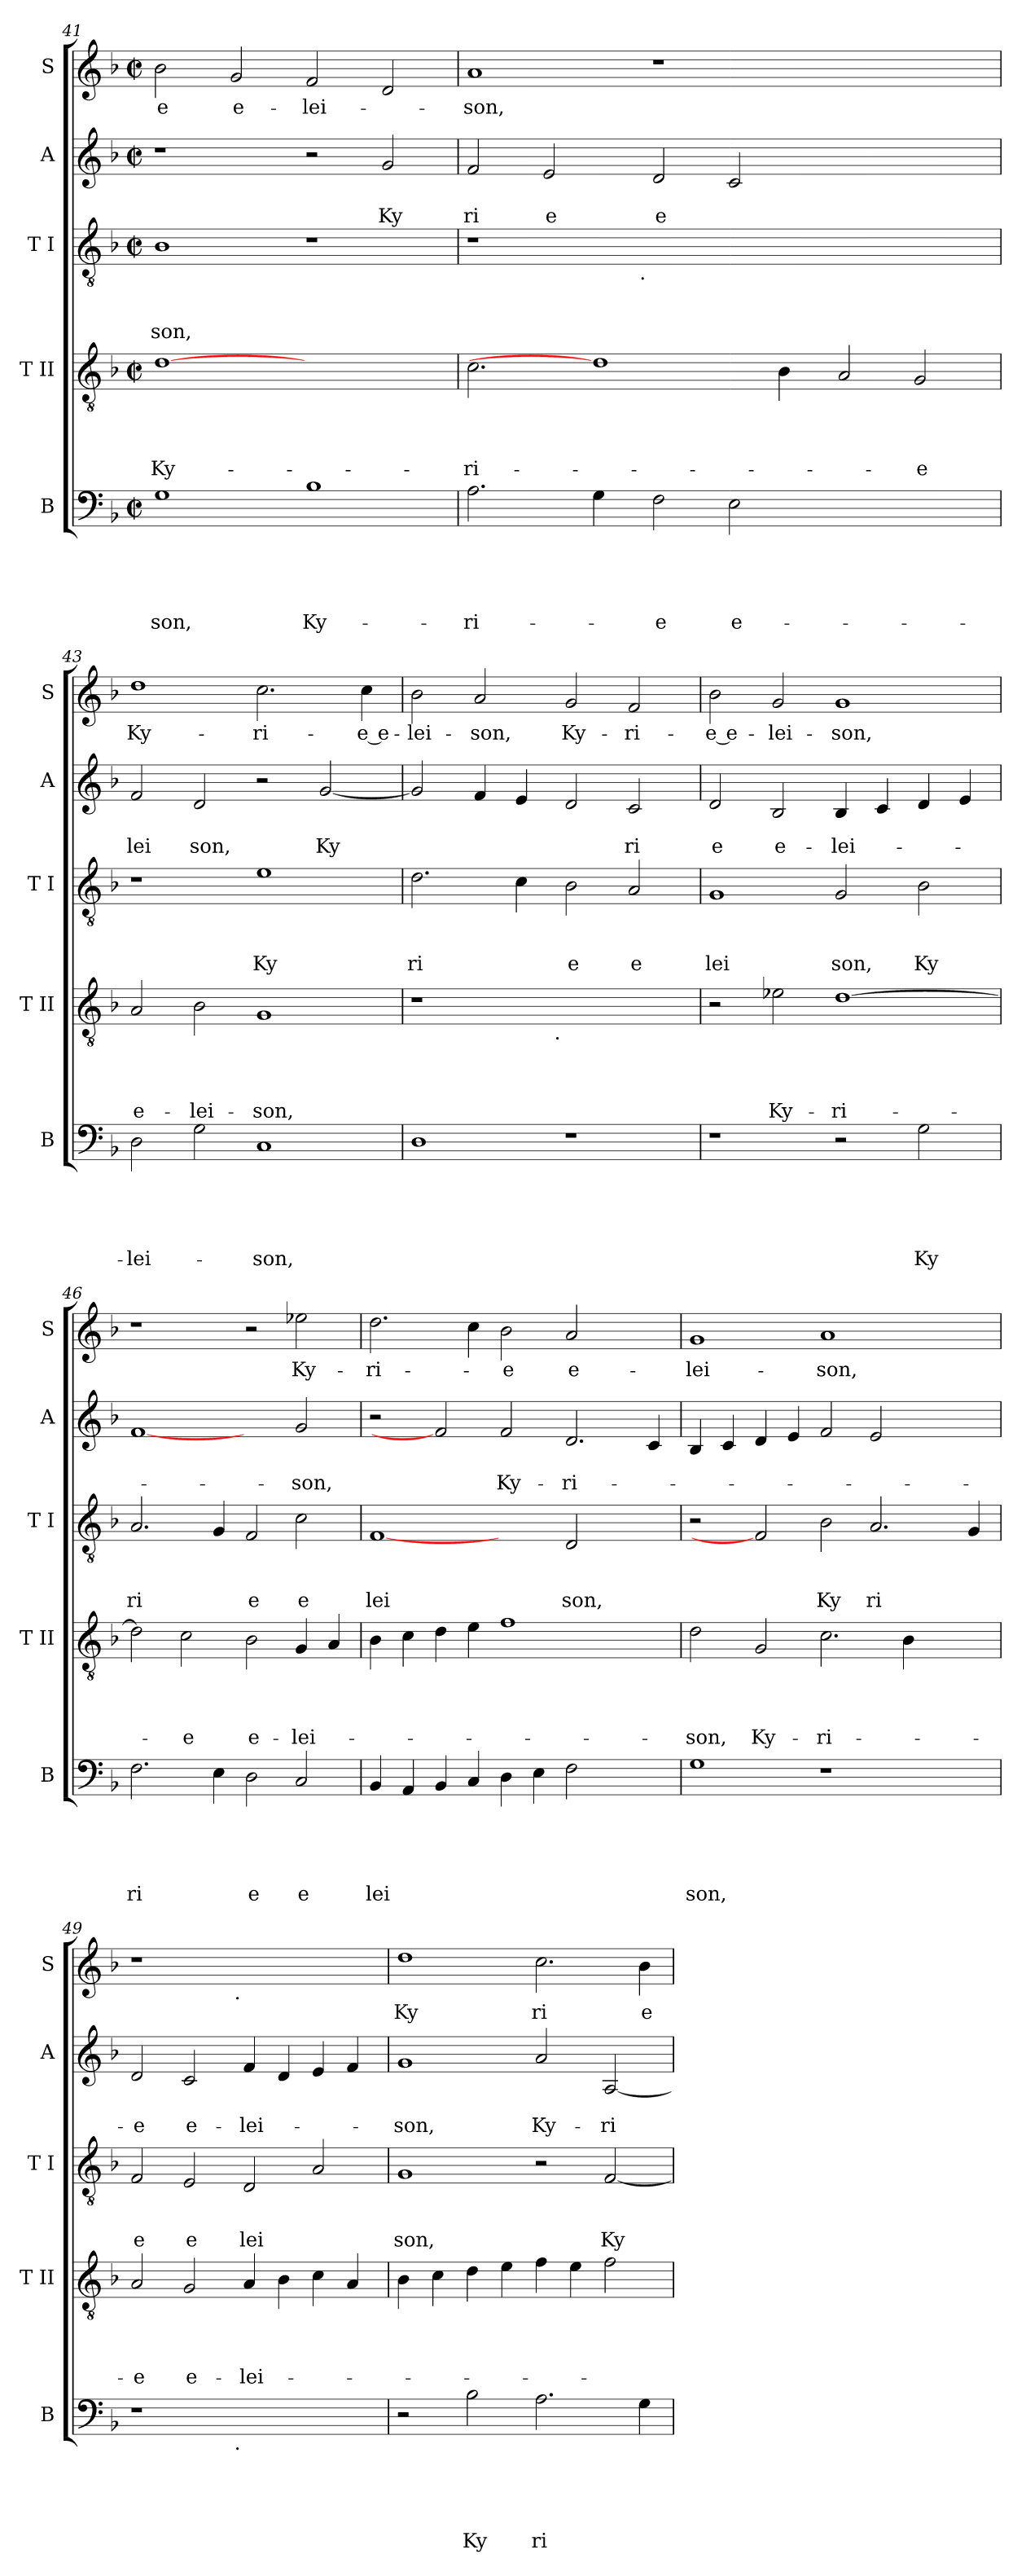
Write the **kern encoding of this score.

**kern	**text	**text	**text	**text	**text	**kern	**text	**text	**text	**text	**kern	**text	**text	**text	**kern	**text	**text	**kern	**text
*part5	*part5	*part5	*part5	*part5	*part5	*part4	*part4	*part4	*part4	*part4	*part3	*part3	*part3	*part3	*part2	*part2	*part2	*part1	*part1
*staff5	*staff5	*staff5	*staff5	*staff5	*staff5	*staff4	*staff4	*staff4	*staff4	*staff4	*staff3	*staff3	*staff3	*staff3	*staff2	*staff2	*staff2	*staff1	*staff1
*I"B	*	*	*	*	*	*I"T II	*	*	*	*	*I"T I	*	*	*	*I"A	*	*	*I"S	*
*I'B	*	*	*	*	*	*I'T II	*	*	*	*	*I'T I	*	*	*	*I'A	*	*	*I'S	*
*clefF4	*	*	*	*	*	*clefGv2	*	*	*	*	*clefGv2	*	*	*	*clefG2	*	*	*clefG2	*
*k[b-]	*	*	*	*	*	*k[b-]	*	*	*	*	*k[b-]	*	*	*	*k[b-]	*	*	*k[b-]	*
*F:	*	*	*	*	*	*F:	*	*	*	*	*F:	*	*	*	*F:	*	*	*F:	*
*M2/2	*	*	*	*	*	*M2/2	*	*	*	*	*M2/2	*	*	*	*M2/2	*	*	*M2/2	*
*met(c|)	*	*	*	*	*	*met(c|)	*	*	*	*	*met(c|)	*	*	*	*met(c|)	*	*	*met(c|)	*
=41	=41	=41	=41	=41	=41	=41	=41	=41	=41	=41	=41	=41	=41	=41	=41	=41	=41	=41	=41
!	!	!	!	!	!LO:LY:b	!	!	!	!	!LO:LY:b	!	!	!	!LO:LY:b	!	!	!	!	!LO:LY:b
1G	.	.	.	.	-son,	[1d	.	.	.	Ky-	1B-	.	.	son,	1r	.	.	2b-\	-e
!	!	!	!	!	!	!	!	!	!	!	!	!	!	!	!	!	!	!	!LO:LY:b
.	.	.	.	.	.	.	.	.	.	.	.	.	.	.	.	.	.	2g/	e-
!	!	!	!	!	!LO:LY:b	!	!	!	!	!	!	!	!	!	!	!	!	!	!LO:LY:b
1B-	.	.	.	.	Ky-	1ryy	.	.	.	.	1r	.	.	.	2r	.	.	2f/	-lei-
!	!	!	!	!	!	!	!	!	!	!	!	!	!	!	!	!	!LO:LY:b	!	!
.	.	.	.	.	.	.	.	.	.	.	.	.	.	.	2g/	.	Ky	2d/	.
=42	=42	=42	=42	=42	=42	=42	=42	=42	=42	=42	=42	=42	=42	=42	=42	=42	=42	=42	=42
!	!	!	!	!	!LO:LY:b	!	!	!	!	!LO:LY:b	!	!	!	!	!	!	!LO:LY:b	!	!LO:LY:b
*	*	*	*	*	*	*	*	*	*	*	*^	*	*	*	*	*	*	*	*
2.A\	.	.	.	.	-ri-	2.c\	.	.	.	-ri-	1r	2ryy	.	.	.	2f/	.	ri	1a	-son,
!	!	!	!	!	!	!	!	!	!	!	!	!	!	!	!	!	!	!LO:LY:b	!	!
.	.	.	.	.	.	.	.	.	.	.	.	4...ryy	.	.	.	2e/	.	e	.	.
4G\	.	.	.	.	.	1d]	.	.	.	.	.	.	.	.	.	.	.	.	.	.
!	!	!	!	!	!	!	!	!	!	!	!	!LO:TX:b:t=.	!	!	!	!	!	!	!	!
.	.	.	.	.	.	.	.	.	.	.	.	1ryy	.	.	.	.	.	.	.	.
!	!	!	!	!	!LO:LY:b	!	!	!	!	!	!	!	!	!	!	!	!	!LO:LY:b	!	!
2F\	.	.	.	.	-e	.	.	.	.	.	0ryy	.	.	.	.	2d/	.	e	1r	.
!	!	!	!	!	!LO:LY:b	!	!	!	!	!	!	!	!	!	!	!	!	!	!	!
2E\	.	.	.	.	e-	.	.	.	.	.	.	.	.	.	.	2c/	.	.	.	.
.	.	.	.	.	.	4B-\	.	.	.	.	.	.	.	.	.	.	.	.	.	.
.	.	.	.	.	.	.	.	.	.	.	.	1ryy	.	.	.	.	.	.	.	.
1ryy	.	.	.	.	.	2A/	.	.	.	.	.	.	.	.	.	1ryy	.	.	1ryy	.
!	!	!	!	!	!	!	!	!	!	!LO:LY:b	!	!	!	!	!	!	!	!	!	!
.	.	.	.	.	.	2G/	.	.	.	-e	.	.	.	.	.	.	.	.	.	.
.	.	.	.	.	.	.	.	.	.	.	.	32ryy	.	.	.	.	.	.	.	.
=43	=43	=43	=43	=43	=43	=43	=43	=43	=43	=43	=43	=43	=43	=43	=43	=43	=43	=43	=43	=43
!	!	!	!	!	!LO:LY:b	!	!	!	!	!LO:LY:b	!	!	!	!	!	!	!	!LO:LY:b	!	!LO:LY:b
*	*	*	*	*	*	*	*	*	*	*	*v	*v	*	*	*	*	*	*	*	*
2D\	.	.	.	.	-lei-	2A/	.	.	.	e-	1r	.	.	.	2f/	.	lei	1dd	Ky-
!	!	!	!	!	!	!	!	!	!	!LO:LY:b	!	!	!	!	!	!	!LO:LY:b	!	!
2G\	.	.	.	.	.	2B-\	.	.	.	-lei-	.	.	.	.	2d/	.	son,	.	.
!	!	!	!	!	!LO:LY:b	!	!	!	!	!LO:LY:b	!	!	!	!LO:LY:b	!	!	!	!	!LO:LY:b
1C	.	.	.	.	-son,	1G	.	.	.	-son,	1e	.	.	Ky	2r	.	.	2.cc\	-ri-
!	!	!	!	!	!	!	!	!	!	!	!	!	!	!	!	!	!LO:LY:b	!	!
.	.	.	.	.	.	.	.	.	.	.	.	.	.	.	[<2g/	.	Ky	.	.
!	!	!	!	!	!	!	!	!	!	!	!	!	!	!	!	!	!	!	!LO:LY:b:rj
.	.	.	.	.	.	.	.	.	.	.	.	.	.	.	.	.	.	4cc\	-e e-
=44	=44	=44	=44	=44	=44	=44	=44	=44	=44	=44	=44	=44	=44	=44	=44	=44	=44	=44	=44
!	!	!	!	!	!	!	!	!	!	!	!	!	!	!LO:LY:b	!	!	!	!	!LO:LY:b
*	*	*	*	*	*	*^	*	*	*	*	*	*	*	*	*	*	*	*	*
1D	.	.	.	.	.	1r	2ryy	.	.	.	.	2.d\	.	.	ri	2g/]	.	.	2b-\	-lei-
!	!	!	!	!	!	!	!	!	!	!	!	!	!	!	!	!	!	!	!	!LO:LY:b
.	.	.	.	.	.	.	4...ryy	.	.	.	.	.	.	.	.	4f/	.	.	2a/	-son,
.	.	.	.	.	.	.	.	.	.	.	.	4c\	.	.	.	4e/	.	.	.	.
!	!	!	!	!	!	!	!LO:TX:b:t=.	!	!	!	!	!	!	!	!	!	!	!	!	!
.	.	.	.	.	.	.	1ryy	.	.	.	.	.	.	.	.	.	.	.	.	.
!	!	!	!	!	!	!	!	!	!	!	!	!	!	!	!LO:LY:b	!	!	!	!	!LO:LY:b
1r	.	.	.	.	.	1ryy	.	.	.	.	.	2B-\	.	.	e	2d/	.	.	2g/	Ky-
!	!	!	!	!	!	!	!	!	!	!	!	!	!	!	!LO:LY:b	!	!	!LO:LY:b	!	!LO:LY:b
.	.	.	.	.	.	.	.	.	.	.	.	2A/	.	.	e	2c/	.	ri	2f/	-ri-
.	.	.	.	.	.	.	32ryy	.	.	.	.	.	.	.	.	.	.	.	.	.
!!LO:LB:g=z
=45	=45	=45	=45	=45	=45	=45	=45	=45	=45	=45	=45	=45	=45	=45	=45	=45	=45	=45	=45	=45
!	!	!	!	!	!	!	!	!	!	!	!	!	!	!	!LO:LY:b	!	!	!LO:LY:b	!	!LO:LY:b:rj
*	*	*	*	*	*	*v	*v	*	*	*	*	*	*	*	*	*	*	*	*	*
1r	.	.	.	.	.	2r	.	.	.	.	1G	.	.	lei	2d/	.	e	2b-\	-e e-
!	!	!	!	!	!	!	!	!	!	!LO:LY:b	!	!	!	!	!	!	!LO:LY:b	!	!LO:LY:b
.	.	.	.	.	.	2e-X\	.	.	.	Ky-	.	.	.	.	2B-/	.	e-	2g/	-lei-
!	!	!	!	!	!	!	!	!	!	!LO:LY:b	!	!	!	!LO:LY:b	!	!	!LO:LY:b	!	!LO:LY:b
2r	.	.	.	.	.	[>1d	.	.	.	-ri-	2G/	.	.	son,	4B-/	.	-lei-	1g	-son,
.	.	.	.	.	.	.	.	.	.	.	.	.	.	.	4c/	.	.	.	.
!	!	!	!	!	!LO:LY:b	!	!	!	!	!	!	!	!	!LO:LY:b	!	!	!	!	!
2G\	.	.	.	.	Ky	.	.	.	.	.	2B-\	.	.	Ky	4d/	.	.	.	.
.	.	.	.	.	.	.	.	.	.	.	.	.	.	.	4e/	.	.	.	.
=46	=46	=46	=46	=46	=46	=46	=46	=46	=46	=46	=46	=46	=46	=46	=46	=46	=46	=46	=46
!	!	!	!	!	!LO:LY:b	!	!	!	!	!	!	!	!	!LO:LY:b	!	!	!	!	!
2.F\	.	.	.	.	ri	2d\]	.	.	.	.	2.A/	.	.	ri	[1f	.	.	1r	.
!	!	!	!	!	!	!	!	!	!	!LO:LY:b	!	!	!	!	!	!	!	!	!
.	.	.	.	.	.	2c\	.	.	.	-e	.	.	.	.	.	.	.	.	.
4E\	.	.	.	.	.	.	.	.	.	.	4G/	.	.	.	.	.	.	.	.
!	!	!	!	!	!LO:LY:b	!	!	!	!	!LO:LY:b	!	!	!	!LO:LY:b	!	!	!	!	!
2D\	.	.	.	.	e	2B-\	.	.	.	e-	2F/	.	.	e	2ryy	.	.	2r	.
!	!	!	!	!	!LO:LY:b	!	!	!	!	!LO:LY:b	!	!	!	!LO:LY:b	!	!	!LO:LY:b	!	!LO:LY:b
2C/	.	.	.	.	e	4G/	.	.	.	-lei-	2c\	.	.	e	2g/	.	-son,	2ee-X\	Ky-
.	.	.	.	.	.	4A/	.	.	.	.	.	.	.	.	.	.	.	.	.
=47	=47	=47	=47	=47	=47	=47	=47	=47	=47	=47	=47	=47	=47	=47	=47	=47	=47	=47	=47
!	!	!	!	!	!LO:LY:b	!	!	!	!	!	!	!	!	!LO:LY:b	!	!	!	!	!LO:LY:b
4BB-/	.	.	.	.	lei	4B-\	.	.	.	.	[1F	.	.	lei	2r	.	.	2.dd\	-ri-
4AA/	.	.	.	.	.	4c\	.	.	.	.	.	.	.	.	.	.	.	.	.
4BB-/	.	.	.	.	.	4d\	.	.	.	.	.	.	.	.	2f]	.	.	.	.
4C/	.	.	.	.	.	4e\	.	.	.	.	.	.	.	.	.	.	.	4cc\	.
!	!	!	!	!	!	!	!	!	!	!	!	!	!	!	!	!	!LO:LY:b	!	!LO:LY:b
4D\	.	.	.	.	.	1f	.	.	.	.	2ryy	.	.	.	2f/	.	Ky-	2b-\	-e
4E\	.	.	.	.	.	.	.	.	.	.	.	.	.	.	.	.	.	.	.
!	!	!	!	!	!	!	!	!	!	!	!	!	!	!LO:LY:b	!	!	!LO:LY:b	!	!LO:LY:b
2F\	.	.	.	.	.	.	.	.	.	.	2D/	.	.	son,	2.d/	.	-ri-	2a/	e-
2ryy	.	.	.	.	.	2ryy	.	.	.	.	2ryy	.	.	.	.	.	.	2ryy	.
.	.	.	.	.	.	.	.	.	.	.	.	.	.	.	4c/	.	.	.	.
=48	=48	=48	=48	=48	=48	=48	=48	=48	=48	=48	=48	=48	=48	=48	=48	=48	=48	=48	=48
!	!	!	!	!	!LO:LY:b	!	!	!	!	!LO:LY:b	!	!	!	!	!	!	!	!	!LO:LY:b
1G	.	.	.	.	son,	2d\	.	.	.	-son,	2r	.	.	.	4B-/	.	.	1g	-lei-
.	.	.	.	.	.	.	.	.	.	.	.	.	.	.	4c/	.	.	.	.
!	!	!	!	!	!	!	!	!	!	!LO:LY:b	!	!	!	!	!	!	!	!	!
.	.	.	.	.	.	2G/	.	.	.	Ky-	2F]	.	.	.	4d/	.	.	.	.
.	.	.	.	.	.	.	.	.	.	.	.	.	.	.	4e/	.	.	.	.
!	!	!	!	!	!	!	!	!	!	!LO:LY:b	!	!	!	!LO:LY:b	!	!	!	!	!LO:LY:b
1r	.	.	.	.	.	2.c\	.	.	.	-ri-	2B-\	.	.	Ky	2f/	.	.	1a	-son,
!	!	!	!	!	!	!	!	!	!	!	!	!	!	!LO:LY:b	!	!	!	!	!
.	.	.	.	.	.	.	.	.	.	.	2.A/	.	.	ri	2e/	.	.	.	.
.	.	.	.	.	.	4B-\	.	.	.	.	.	.	.	.	.	.	.	.	.
2ryy	.	.	.	.	.	2ryy	.	.	.	.	.	.	.	.	2ryy	.	.	2ryy	.
.	.	.	.	.	.	.	.	.	.	.	4G/	.	.	.	.	.	.	.	.
=49	=49	=49	=49	=49	=49	=49	=49	=49	=49	=49	=49	=49	=49	=49	=49	=49	=49	=49	=49
!	!	!	!	!	!	!	!	!	!	!LO:LY:b	!	!	!	!LO:LY:b	!	!	!LO:LY:b	!	!
*^	*	*	*	*	*	*	*	*	*	*	*	*	*	*	*	*	*	*^	*
1r	2ryy	.	.	.	.	.	2A/	.	.	.	-e	2F/	.	.	e	2d/	.	-e	1r	2ryy	.
!	!	!	!	!	!	!	!	!	!	!	!LO:LY:b	!	!	!	!LO:LY:b	!	!	!LO:LY:b	!	!	!
.	4...ryy	.	.	.	.	.	2G/	.	.	.	e-	2E/	.	.	e	2c/	.	e-	.	4...ryy	.
!	!	!	!	!	!	!	!	!	!	!	!	!	!	!	!	!	!	!	!	!LO:TX:b:t=.	!
!	!LO:TX:b:t=.	!	!	!	!	!	!	!	!	!	!	!	!	!	!	!	!	!	!	!	!
.	1ryy	.	.	.	.	.	.	.	.	.	.	.	.	.	.	.	.	.	.	1ryy	.
!	!	!	!	!	!	!	!	!	!	!	!LO:LY:b	!	!	!	!LO:LY:b	!	!	!LO:LY:b	!	!	!
1ryy	.	.	.	.	.	.	4A/	.	.	.	-lei-	2D/	.	.	lei	4f/	.	-lei-	1ryy	.	.
.	.	.	.	.	.	.	4B-\	.	.	.	.	.	.	.	.	4d/	.	.	.	.	.
.	.	.	.	.	.	.	4c\	.	.	.	.	2A/	.	.	.	4e/	.	.	.	.	.
.	.	.	.	.	.	.	4A/	.	.	.	.	.	.	.	.	4f/	.	.	.	.	.
.	32ryy	.	.	.	.	.	.	.	.	.	.	.	.	.	.	.	.	.	.	32ryy	.
!!LO:PB:g=z
=50	=50	=50	=50	=50	=50	=50	=50	=50	=50	=50	=50	=50	=50	=50	=50	=50	=50	=50	=50	=50	=50
!	!	!	!	!	!	!	!	!	!	!	!	!	!	!	!LO:LY:b	!	!	!LO:LY:b	!	!	!LO:LY:b
*v	*v	*	*	*	*	*	*	*	*	*	*	*	*	*	*	*	*	*	*v	*v	*
2r	.	.	.	.	.	4B-\	.	.	.	.	1G	.	.	son,	1g	.	-son,	1dd	Ky
.	.	.	.	.	.	4c\	.	.	.	.	.	.	.	.	.	.	.	.	.
!	!	!	!	!	!LO:LY:b	!	!	!	!	!	!	!	!	!	!	!	!	!	!
2B-\	.	.	.	.	Ky	4d\	.	.	.	.	.	.	.	.	.	.	.	.	.
.	.	.	.	.	.	4e\	.	.	.	.	.	.	.	.	.	.	.	.	.
!	!	!	!	!	!LO:LY:b	!	!	!	!	!	!	!	!	!	!	!	!LO:LY:b	!	!LO:LY:b
2.A\	.	.	.	.	ri	4f\	.	.	.	.	2r	.	.	.	2a/	.	Ky-	2.cc\	ri
.	.	.	.	.	.	4e\	.	.	.	.	.	.	.	.	.	.	.	.	.
!	!	!	!	!	!	!	!	!	!	!	!	!	!	!LO:LY:b	!	!	!LO:LY:b	!	!
.	.	.	.	.	.	2f\	.	.	.	.	[<2F/	.	.	Ky	[<2A/	.	-ri-	.	.
!	!	!	!	!	!	!	!	!	!	!	!	!	!	!	!	!	!	!	!LO:LY:b
4G\	.	.	.	.	.	.	.	.	.	.	.	.	.	.	.	.	.	4b-\	e
=	=	=	=	=	=	=	=	=	=	=	=	=	=	=	=	=	=	=	=
*-	*-	*-	*-	*-	*-	*-	*-	*-	*-	*-	*-	*-	*-	*-	*-	*-	*-	*-	*-
